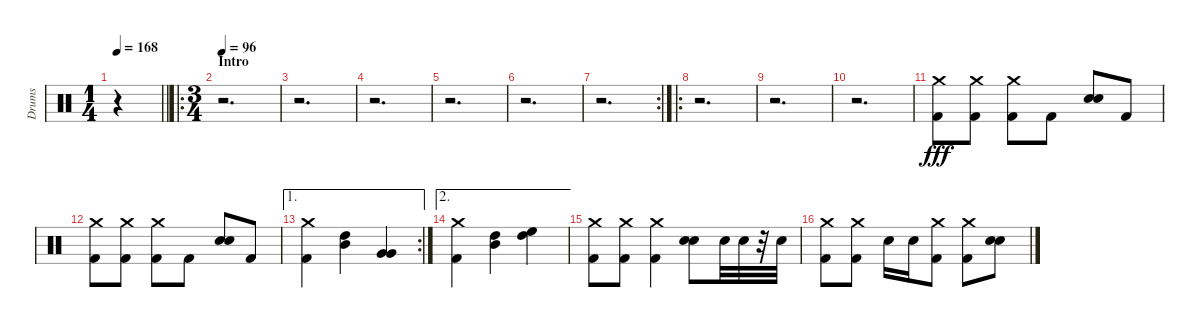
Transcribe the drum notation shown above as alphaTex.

\track ("Drums" "Drums") {instrument percussion}
\staff {score}
\articulation defaults
\ts (1 4)
\tempo 168
\clef neutral
\barLineRight lightlight
\ks c
r.4{dy fff} |
\ro
\ts (3 4)
\section ("" "Intro")
\tempo 96
r.2{d} |
r.2{d} |
r.2{d} |
r.2{d} |
r.2{d} |
\rc 2
r.2{d} |
\ro
r.2{d} |
r.2{d} |
r.2{d} |
("Kick (hit) 2" "Crash medium (hit)").8 ("Kick (hit) 2" "Crash medium (hit)").8 ("Crash medium (hit)" "Kick (hit) 2").8 "Kick (hit) 2".8 ("Snare (hit) 2" "Snare (hit) 2").8{bd 120} "Kick (hit) 2".8 |
("Kick (hit) 2" "Crash medium (hit)").8 ("Kick (hit) 2" "Crash medium (hit)").8 ("Crash medium (hit)" "Kick (hit) 2").8 "Kick (hit) 2".8 ("Snare (hit) 2" "Snare (hit) 2").8{bd 120} "Kick (hit) 2".8 |
\ae 1
\rc 2
("Kick (hit) 2" "Crash medium (hit)").4 ("High Tom (hit)" "Mid Tom (hit)").4 ("Very Low Tom (hit)" "Very Low Tom (hit)").4 |
\ae 2
("Kick (hit) 2" "Crash medium (hit)").4 ("High Tom (hit)" "Mid Tom (hit)").4 ("High Floor Tom (hit)" "High Tom (hit)").4 |
("Kick (hit) 2" "Crash medium (hit)").8 ("Kick (hit) 2" "Crash medium (hit)").8 ("Kick (hit) 2" "Crash medium (hit)").4 ("Snare (hit) 2" "Snare (hit) 2").8{bd 120} "Snare (hit) 2".32 "Snare (hit) 2".32 r.32 "Snare (hit) 2".32 |
("Kick (hit) 2" "Crash medium (hit)").8 ("Kick (hit) 2" "Crash medium (hit)").8 "Snare (hit) 2".16 "Snare (hit) 2".16 ("Crash medium (hit)" "Kick (hit) 2").8 ("Crash medium (hit)" "Kick (hit) 2").8 ("Snare (hit) 2" "Snare (hit) 2").8{bd 120}
